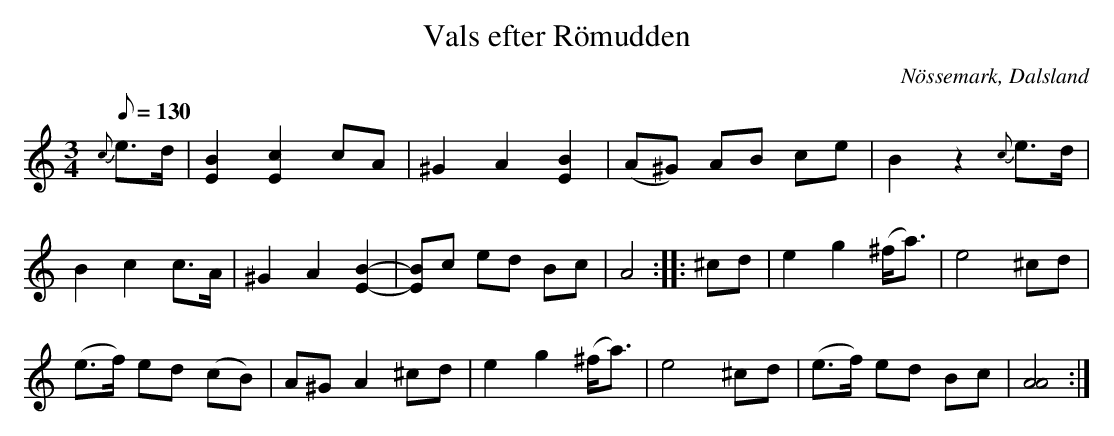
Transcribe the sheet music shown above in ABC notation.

X:1
T:Vals efter Römudden
O:Nössemark, Dalsland
M:3/4
L:1/8
Q:130
K:Am
{c}e>d | [B2E2] [c2E2] cA | ^G2 A2 [B2E2] | (A^G) AB ce | B2 z2 {c}e>d |
B2 c2 c>A | ^G2 A2 [B2-E2-] | [BE]c ed Bc | A4 :: ^cd | e2 g2 (^f<a) | e4 ^cd |
(e>f) ed (cB) | A^G A2 ^cd | e2 g2 (^f<a) | e4 ^cd | (e>f) ed Bc | [A4A4] :|
